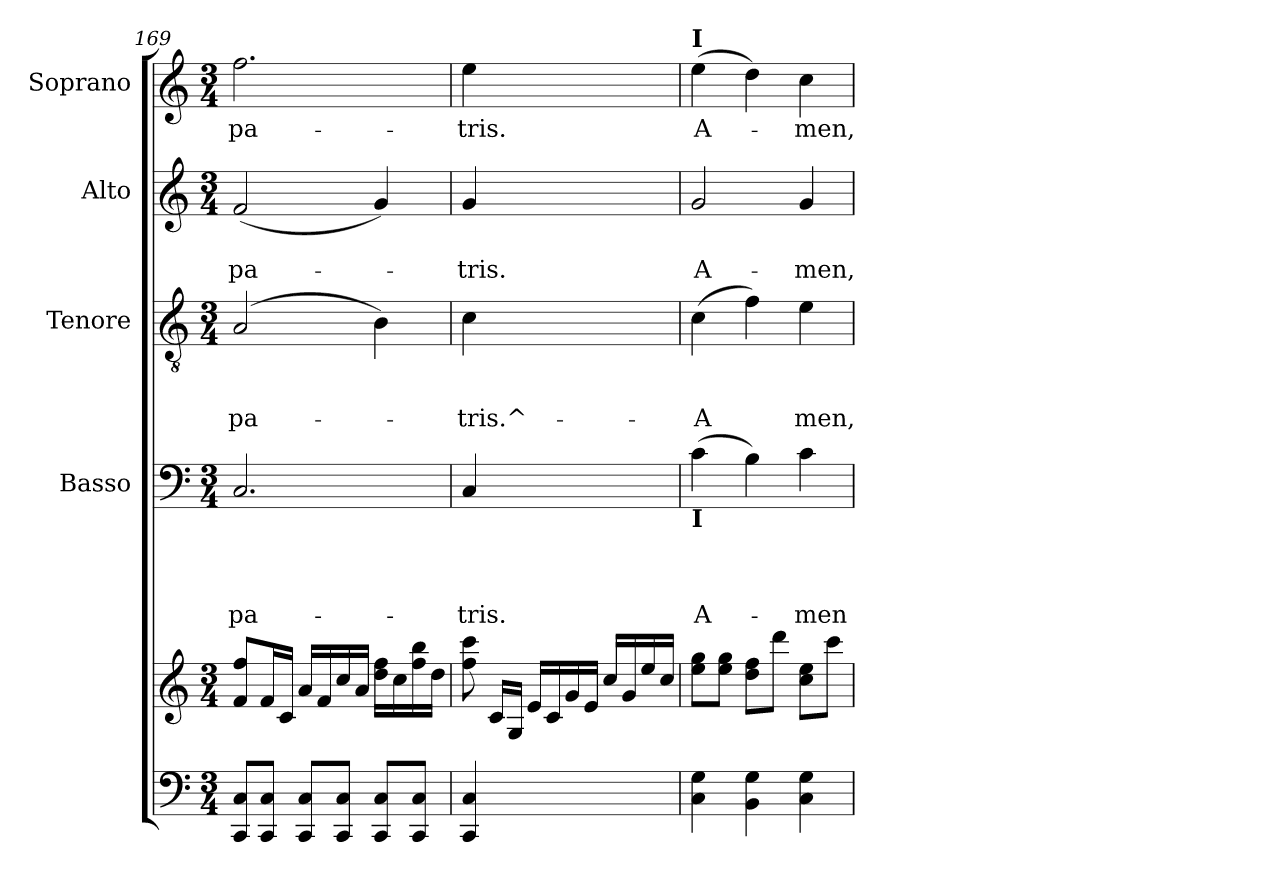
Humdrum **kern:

**kern	**kern	**kern	**text	**text	**text	**text	**kern	**text	**text	**text	**kern	**text	**text	**kern	**text
*part6	*part5	*part4	*part4	*part4	*part4	*part4	*part3	*part3	*part3	*part3	*part2	*part2	*part2	*part1	*part1
*staff6	*staff5	*staff4	*staff4	*staff4	*staff4	*staff4	*staff3	*staff3	*staff3	*staff3	*staff2	*staff2	*staff2	*staff1	*staff1
*	*	*I"Basso	*	*	*	*	*I"Tenore	*	*	*	*I"Alto	*	*	*I"Soprano	*
*clefF4	*clefG2	*clefF4	*	*	*	*	*clefGv2	*	*	*	*clefG2	*	*	*clefG2	*
*k[]	*k[]	*k[]	*	*	*	*	*k[]	*	*	*	*k[]	*	*	*k[]	*
*C:	*C:	*C:	*	*	*	*	*C:	*	*	*	*C:	*	*	*C:	*
*M3/4	*M3/4	*M3/4	*	*	*	*	*M3/4	*	*	*	*M3/4	*	*	*M3/4	*
=169	=169	=169	=169	=169	=169	=169	=169	=169	=169	=169	=169	=169	=169	=169	=169
!	!	!	!	!	!	!LO:LY:b	!	!	!	!LO:LY:b	!	!	!LO:LY:b	!	!LO:LY:b
8CC/ 8C/L	8f/ 8ff/L	2.C/	.	.	.	pa-	(<2A/	.	.	pa-	(<2f/	.	pa-	2.ff\	pa-
8CC/ 8C/J	16f/L	.	.	.	.	.	.	.	.	.	.	.	.	.	.
.	16c/JJ	.	.	.	.	.	.	.	.	.	.	.	.	.	.
8CC/ 8C/L	16a/LL	.	.	.	.	.	.	.	.	.	.	.	.	.	.
.	16f/	.	.	.	.	.	.	.	.	.	.	.	.	.	.
8CC/ 8C/J	16cc/	.	.	.	.	.	.	.	.	.	.	.	.	.	.
.	16a/JJ	.	.	.	.	.	.	.	.	.	.	.	.	.	.
8CC/ 8C/L	16dd\ 16ff\LL	.	.	.	.	.	4B\)	.	.	.	4g/)	.	.	.	.
.	16cc\	.	.	.	.	.	.	.	.	.	.	.	.	.	.
8CC/ 8C/J	16ff\ 16bb\	.	.	.	.	.	.	.	.	.	.	.	.	.	.
.	16dd\JJ	.	.	.	.	.	.	.	.	.	.	.	.	.	.
=170	=170	=170	=170	=170	=170	=170	=170	=170	=170	=170	=170	=170	=170	=170	=170
*	*^	*	*	*	*	*	*	*	*	*	*	*	*	*	*
!	!	!	!	!	!	!	!LO:LY:b	!	!	!	!LO:LY:b	!	!	!LO:LY:b	!	!LO:LY:b
4CC/ 4C/	8ff\ 8ccc\	8ryy	4C/	.	.	.	-tris.	4c\	.	.	-tris.^-	4g/	.	-tris.	4ee\	-tris.
.	4.ryy	16c/LL	.	.	.	.	.	.	.	.	.	.	.	.	.	.
.	.	16G/JJ	.	.	.	.	.	.	.	.	.	.	.	.	.	.
2ryy	.	16e/LL	2ryy	.	.	.	.	2ryy	.	.	.	2ryy	.	.	2ryy	.
.	.	16c/	.	.	.	.	.	.	.	.	.	.	.	.	.	.
.	.	16g/	.	.	.	.	.	.	.	.	.	.	.	.	.	.
.	.	16e/JJ	.	.	.	.	.	.	.	.	.	.	.	.	.	.
.	16cc/LL	4ryy	.	.	.	.	.	.	.	.	.	.	.	.	.	.
.	16g/	.	.	.	.	.	.	.	.	.	.	.	.	.	.	.
.	16ee/	.	.	.	.	.	.	.	.	.	.	.	.	.	.	.
.	16cc/JJ	.	.	.	.	.	.	.	.	.	.	.	.	.	.	.
*	*v	*v	*	*	*	*	*	*	*	*	*	*	*	*	*	*
!!LO:LB:g=z
=171	=171	=171	=171	=171	=171	=171	=171	=171	=171	=171	=171	=171	=171	=171	=171
!	!	!	!	!	!	!	!	!	!	!	!	!	!	!LO:TX:a:B:t=I	!
!	!	!LO:TX:b:B:t=I	!	!	!	!	!	!	!	!	!	!	!	!	!
!	!	!	!	!	!	!LO:LY:b	!	!	!	!LO:LY:b	!	!	!LO:LY:b	!	!LO:LY:b
4C\ 4G\	8ee\ 8gg\L	(>4c\	.	.	.	A-	(>4c\	.	.	-A	2g/	.	A-	(>4ee\	A-
.	8ee\ 8gg\J	.	.	.	.	.	.	.	.	.	.	.	.	.	.
4BB\ 4G\	8dd\ 8ff\L	4B\)	.	.	.	.	4f\)	.	.	.	.	.	.	4dd\)	.
.	8ddd\J	.	.	.	.	.	.	.	.	.	.	.	.	.	.
!	!	!	!	!	!	!LO:LY:b	!	!	!	!LO:LY:b	!	!	!LO:LY:b	!	!LO:LY:b
4C\ 4G\	8cc\ 8ee\L	4c\	.	.	.	-men	4e\	.	.	men,	4g/	.	-men,	4cc\	-men,
.	8ccc\J	.	.	.	.	.	.	.	.	.	.	.	.	.	.
=	=	=	=	=	=	=	=	=	=	=	=	=	=	=	=
*-	*-	*-	*-	*-	*-	*-	*-	*-	*-	*-	*-	*-	*-	*-	*-
